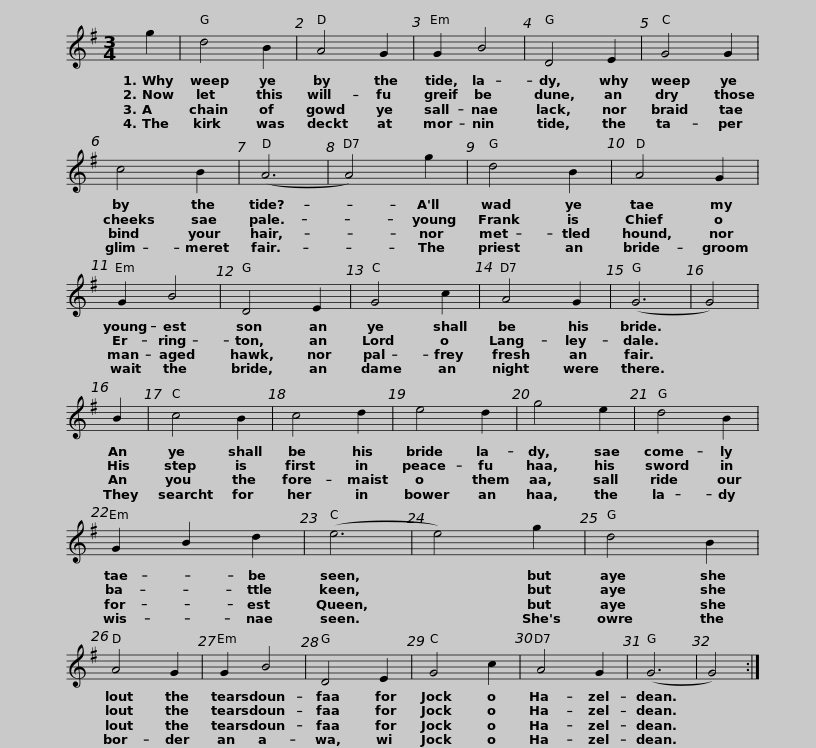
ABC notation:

X:1
L:1/8
M:3/4
I:linebreak $
K:G
V:1 treble
V:1
 g2 | d4 B2 | A4 G2 | G2 B4 | D4 E2 | %5
 G4 G2 | c4 B2 | (A6 | A4) g2 |$ d4 B2 | %10
 A4 G2 | G2 B4 | D4 E2 | G4 c2 | A4 G2 | %15
 (G6 | G4) | B2 |$ c4 B2 | c4 d2 | %20
 e4 d2 | g4 e2 | d4 B2 | G2 B2 d2 | (e6 | %25
 e4) g2 | d4 B2 |$ A4 G2 | G2 B4 | D4 E2 | %30
 G4 c2 | A4 G2 | (G6 | G4) :| %34
